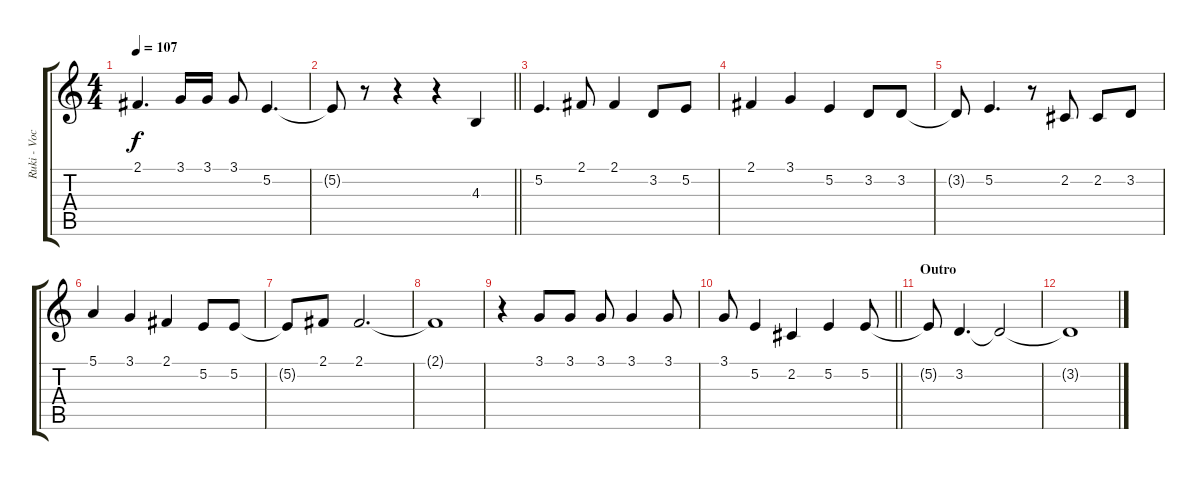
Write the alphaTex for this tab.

\track ("Ruki - Vocals" "Ruki - Voc") {instrument lead6voice}
\staff {score tabs}
\tuning (E4 B3 G3 D3 A2 D2) {hide}
\ts (4 4)
\tempo 107
\clef g2
\ks c
2.1.4{d dy f} 3.1.16 3.1.16 3.1.8 5.2.4{d} |
\barLineRight lightlight
5.2{t}.8 r.8 r.4 r.4 4.3.4 |
\section ("" "")
5.2.4{d} 2.1.8 2.1.4 3.2.8 5.2.8 |
2.1.4 3.1.4 5.2.4 3.2.8 3.2.8 |
3.2{t}.8 5.2.4{d} r.8 2.2.8 2.2.8 3.2.8 |
5.1.4 3.1.4 2.1.4 5.2.8 5.2.8 |
5.2{t}.8 2.1.8 2.1.2{d} |
2.1{t}.1 |
r.4 3.1.8 3.1.8 3.1.8 3.1.4 3.1.8 |
\barLineRight lightlight
3.1.8 5.2.4 2.2.4 5.2.4 5.2.8 |
\section ("" "Outro")
5.2{t}.8 3.2.4{d} 3.2{t}.2 |
3.2{t}.1
